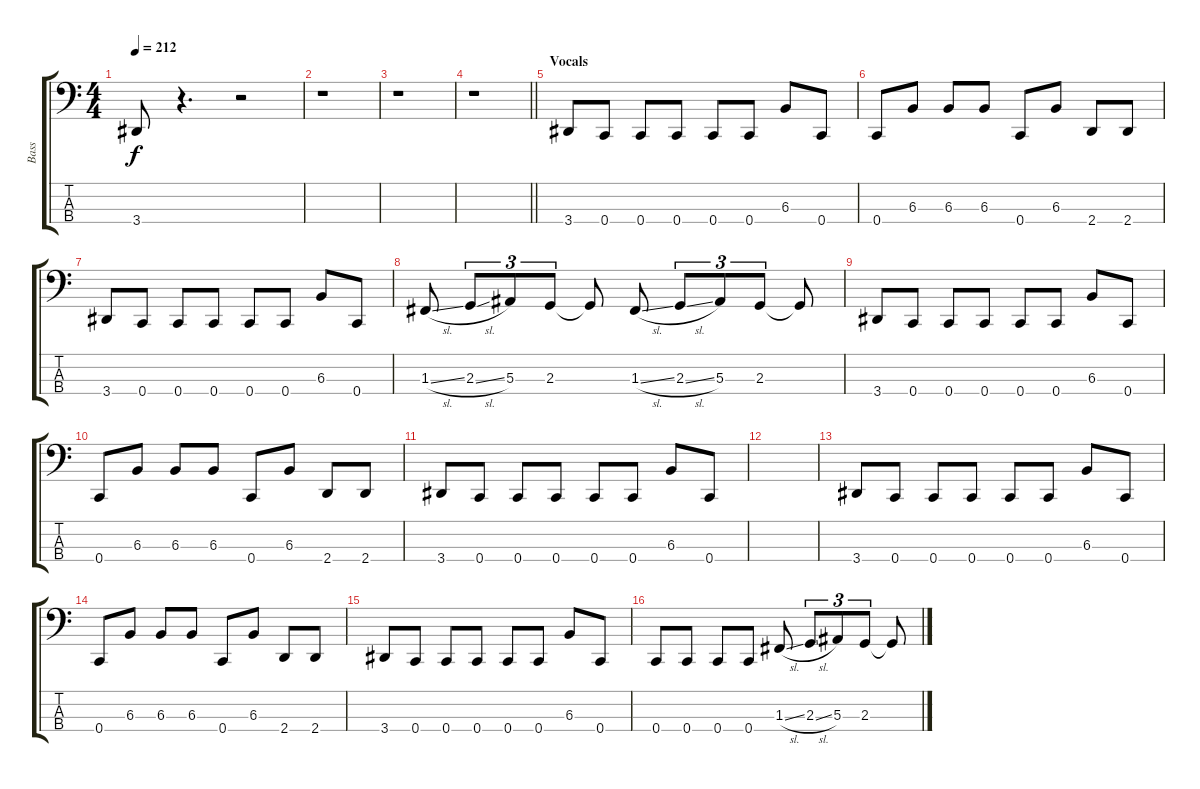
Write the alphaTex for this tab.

\track ("Bass" "Bass") {instrument electricbassfinger}
\staff {score tabs}
\tuning (Eb2 Bb1 F1 C1) {hide}
\ts (4 4)
\tempo 212
\clef f4
\ks c
3.4.8{dy f} r.4{d} r.2 |
r.1 |
r.1 |
\barLineRight lightlight
r.1 |
\section ("" "Vocals")
3.4.8 0.4.8 0.4.8 0.4.8 0.4.8 0.4.8 6.3.8 0.4.8 |
0.4.8 6.3.8 6.3.8 6.3.8 0.4.8 6.3.8 2.4.8 2.4.8 |
3.4.8 0.4.8 0.4.8 0.4.8 0.4.8 0.4.8 6.3.8 0.4.8 |
1.3{sl}.8 2.3{sl}.8{tu (3 2)} 5.3.8{tu (3 2)} 2.3.8{tu (3 2)} 2.3{t}.8 1.3{sl}.8 2.3{sl}.8{tu (3 2)} 5.3.8{tu (3 2)} 2.3.8{tu (3 2)} 2.3{t}.8 |
3.4.8 0.4.8 0.4.8 0.4.8 0.4.8 0.4.8 6.3.8 0.4.8 |
0.4.8 6.3.8 6.3.8 6.3.8 0.4.8 6.3.8 2.4.8 2.4.8 |
3.4.8 0.4.8 0.4.8 0.4.8 0.4.8 0.4.8 6.3.8 0.4.8 |
|
3.4.8 0.4.8 0.4.8 0.4.8 0.4.8 0.4.8 6.3.8 0.4.8 |
0.4.8 6.3.8 6.3.8 6.3.8 0.4.8 6.3.8 2.4.8 2.4.8 |
3.4.8 0.4.8 0.4.8 0.4.8 0.4.8 0.4.8 6.3.8 0.4.8 |
0.4.8 0.4.8 0.4.8 0.4.8 1.3{sl}.8 2.3{sl}.8{tu (3 2)} 5.3.8{tu (3 2)} 2.3.8{tu (3 2)} 2.3{t}.8
